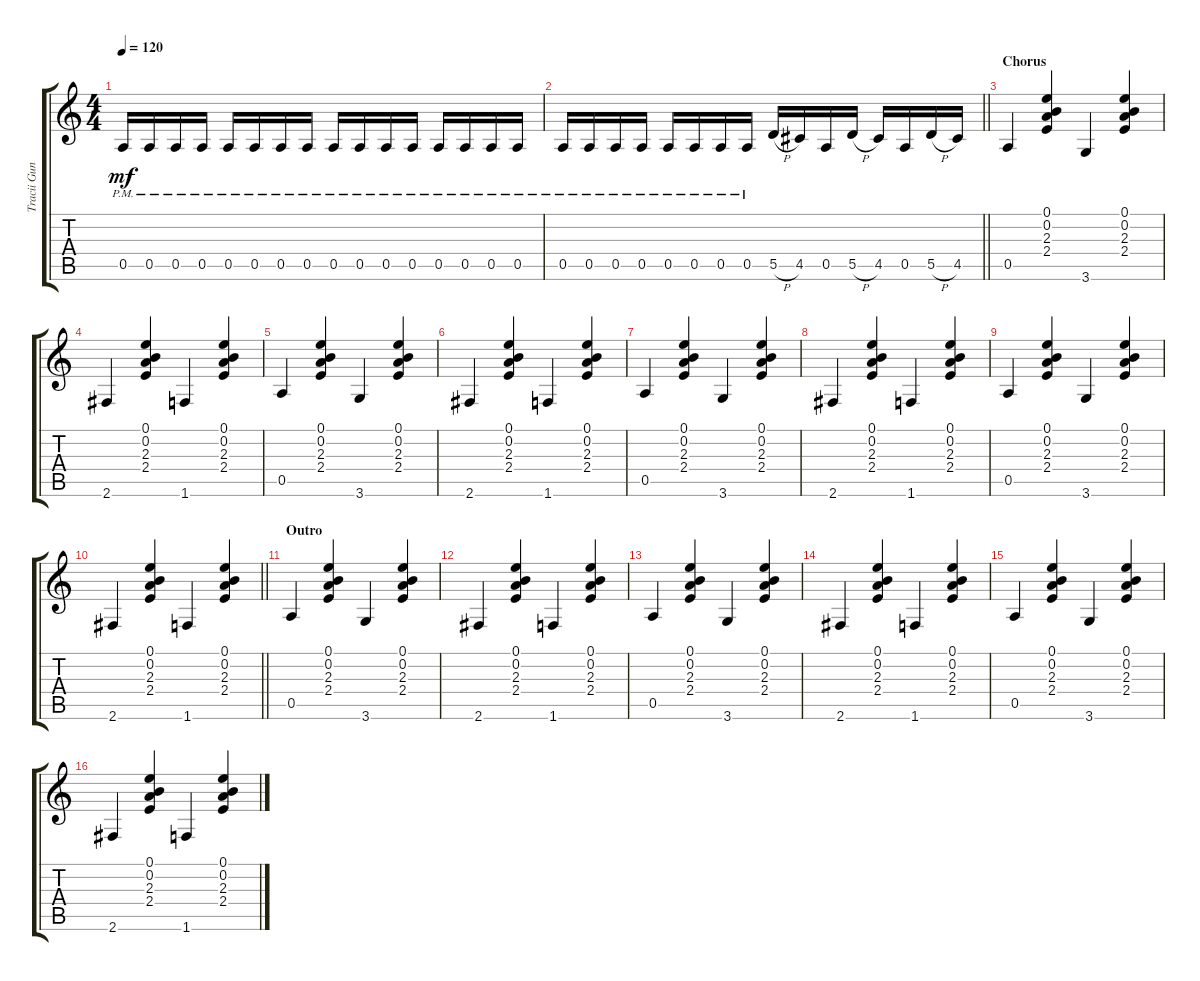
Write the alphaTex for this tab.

\track ("Tracii Guns" "Tracii Gun") {instrument distortionguitar}
\staff {score tabs}
\tuning (E4 B3 G3 D3 A2 E2) {hide}
\ts (4 4)
\tempo 120
\clef g2
\ks c
0.5{pm}.16{dy mf} 0.5{pm}.16 0.5{pm}.16 0.5{pm}.16 0.5{pm}.16 0.5{pm}.16 0.5{pm}.16 0.5{pm}.16 0.5{pm}.16 0.5{pm}.16 0.5{pm}.16 0.5{pm}.16 0.5{pm}.16 0.5{pm}.16 0.5{pm}.16 0.5{pm}.16 |
\barLineRight lightlight
0.5{pm}.16 0.5{pm}.16 0.5{pm}.16 0.5{pm}.16 0.5{pm}.16 0.5{pm}.16 0.5{pm}.16 0.5{pm}.16 5.5{h}.16 4.5.16 0.5.16 5.5{h}.16 4.5.16 0.5.16 5.5{h}.16 4.5.16 |
\section ("" "Chorus")
0.5.4 (0.1 0.2 2.3 2.4).4 3.6.4 (0.1 0.2 2.3 2.4).4 |
2.6.4 (0.1 0.2 2.3 2.4).4 1.6.4 (0.1 0.2 2.3 2.4).4 |
0.5.4 (0.1 0.2 2.3 2.4).4 3.6.4 (0.1 0.2 2.3 2.4).4 |
2.6.4 (0.1 0.2 2.3 2.4).4 1.6.4 (0.1 0.2 2.3 2.4).4 |
0.5.4 (0.1 0.2 2.3 2.4).4 3.6.4 (0.1 0.2 2.3 2.4).4 |
2.6.4 (0.1 0.2 2.3 2.4).4 1.6.4 (0.1 0.2 2.3 2.4).4 |
0.5.4 (0.1 0.2 2.3 2.4).4 3.6.4 (0.1 0.2 2.3 2.4).4 |
\barLineRight lightlight
2.6.4 (0.1 0.2 2.3 2.4).4 1.6.4 (0.1 0.2 2.3 2.4).4 |
\section ("" "Outro")
0.5.4 (0.1 0.2 2.3 2.4).4 3.6.4 (0.1 0.2 2.3 2.4).4 |
2.6.4 (0.1 0.2 2.3 2.4).4 1.6.4 (0.1 0.2 2.3 2.4).4 |
0.5.4 (0.1 0.2 2.3 2.4).4 3.6.4 (0.1 0.2 2.3 2.4).4 |
2.6.4 (0.1 0.2 2.3 2.4).4 1.6.4 (0.1 0.2 2.3 2.4).4 |
0.5.4 (0.1 0.2 2.3 2.4).4 3.6.4 (0.1 0.2 2.3 2.4).4 |
2.6.4 (0.1 0.2 2.3 2.4).4 1.6.4 (0.1 0.2 2.3 2.4).4
